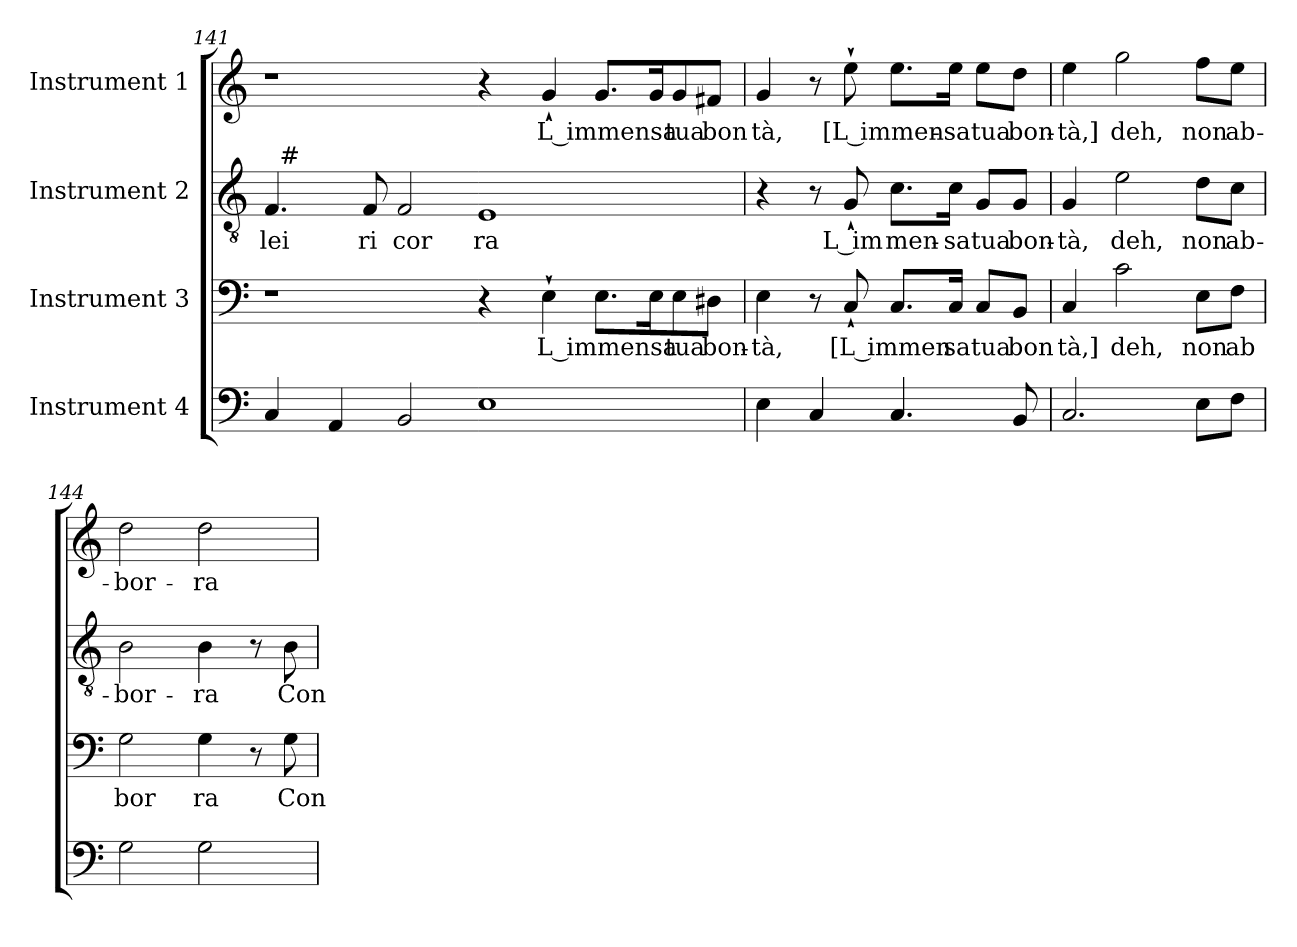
**kern	**kern	**text	**kern	**text	**kern	**text
*part4	*part3	*part3	*part2	*part2	*part1	*part1
*staff4	*staff3	*staff3	*staff2	*staff2	*staff1	*staff1
*I"Instrument 4	*I"Instrument 3	*	*I"Instrument 2	*	*I"Instrument 1	*
*clefF4	*clefF4	*	*clefGv2	*	*clefG2	*
*k[]	*k[]	*	*k[]	*	*k[]	*
=141	=141	=141	=141	=141	=141	=141
!	!	!	!	!LO:LY:b	!	!
*	*	*	*^	*	*	*
4C/	1r	.	4.F/	32ryy	lei	1r	.
!	!	!	!	!LO:TX:a:t=#	!	!	!
.	.	.	.	1ryy	.	.	.
4AA/	.	.	.	.	.	.	.
!	!	!	!	!	!LO:LY:b	!	!
.	.	.	8F/	.	ri	.	.
!	!	!	!	!	!LO:LY:b	!	!
2BB/	.	.	2F/	.	cor	.	.
!	!	!	!	!	!LO:LY:b	!	!
1E	4r	.	1E	.	ra	4r	.
.	.	.	.	2ryy	.	.	.
!	!	!LO:LY:b	!	!	!	!	!LO:LY:b
.	4E`<\	L immensa	.	.	.	4g`</	L immensa
.	8.E\L	.	.	.	.	8.g/L	.
.	.	.	.	4...ryy	.	.	.
.	16E\K	.	.	.	.	16g/K	.
!	!	!LO:LY:b	!	!	!	!	!LO:LY:b
.	8E\	tua	.	.	.	8g/	tua
!	!	!LO:LY:b	!	!	!	!	!LO:LY:b
.	8D#X\J	bon-	.	.	.	8f#X/J	bon
!!LO:LB:g=z
=142	=142	=142	=142	=142	=142	=142	=142
!	!	!LO:LY:b	!	!	!	!	!LO:LY:b
*	*	*	*v	*v	*	*	*
4E\	4E\	-tà,	4r	.	4g/	tà,
4C/	8r	.	8r	.	8r	.
!	!	!LO:LY:b	!	!LO:LY:b	!	!LO:LY:b
.	8C`</	[L immen	8G`</	L im	8ee`<\	[L immen-
!	!	!	!	!LO:LY:b	!	!
4.C/	8.C/L	.	8.c\L	-men-	8.ee\L	.
!	!	!LO:LY:b	!	!LO:LY:b	!	!LO:LY:b
.	16C/Jk	sa	16c\Jk	-sa	16ee\Jk	-sa
!	!	!LO:LY:b	!	!LO:LY:b	!	!LO:LY:b
.	8C/L	tua	8G/L	tua	8ee\L	tua
!	!	!LO:LY:b	!	!LO:LY:b	!	!LO:LY:b
8BB/	8BB/J	bon	8G/J	bon-	8dd\J	bon-
=143	=143	=143	=143	=143	=143	=143
!	!	!LO:LY:b	!	!LO:LY:b	!	!LO:LY:b
2.C/	4C/	tà,]	4G/	-tà,	4ee\	-tà,]
!	!	!LO:LY:b	!	!LO:LY:b	!	!LO:LY:b
.	2c\	deh,	2e\	deh,	2gg\	deh,
!	!	!LO:LY:b	!	!LO:LY:b	!	!LO:LY:b
8E\L	8E\L	non	8d\L	non	8ff\L	non
!	!	!LO:LY:b	!	!LO:LY:b	!	!LO:LY:b
8F\J	8F\J	ab	8c\J	ab-	8ee\J	ab-
=144	=144	=144	=144	=144	=144	=144
!	!	!LO:LY:b	!	!LO:LY:b	!	!LO:LY:b
2G\	2G\	bor	2B\	-bor-	2dd\	-bor-
!	!	!LO:LY:b	!	!LO:LY:b	!	!LO:LY:b
2G\	4G\	ra	4B\	-ra	2dd\	-ra
.	8r	.	8r	.	.	.
!	!	!LO:LY:b	!	!LO:LY:b	!	!
.	8G\	Con	8B\	Con	.	.
=	=	=	=	=	=	=
*-	*-	*-	*-	*-	*-	*-
